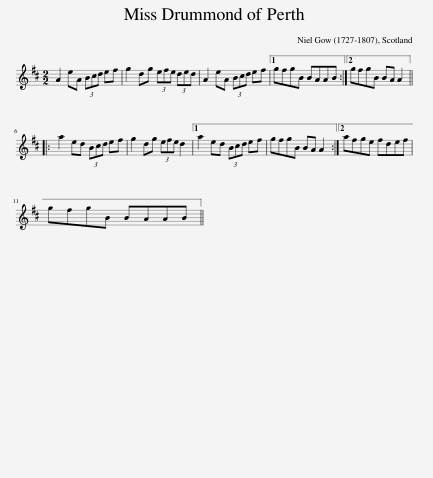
X:1
L:1/8
M:2/2
I:linebreak $
K:D
V:1 treble
V:1
 A2 eA (3Bcd ef | g2 dg (3efe (3ded | A2 eA (3Bcd ef |1 gfgB BAAB :|2 gfgB BA A2 |:$ %5
 a2 ed (3Bcd ef | g2 dg (3efe d2 |1 a2 ed (3Bcd ef | gfgB BA A2 :|2 afge fdef |$ %10
 gfgB BAAB || %11
